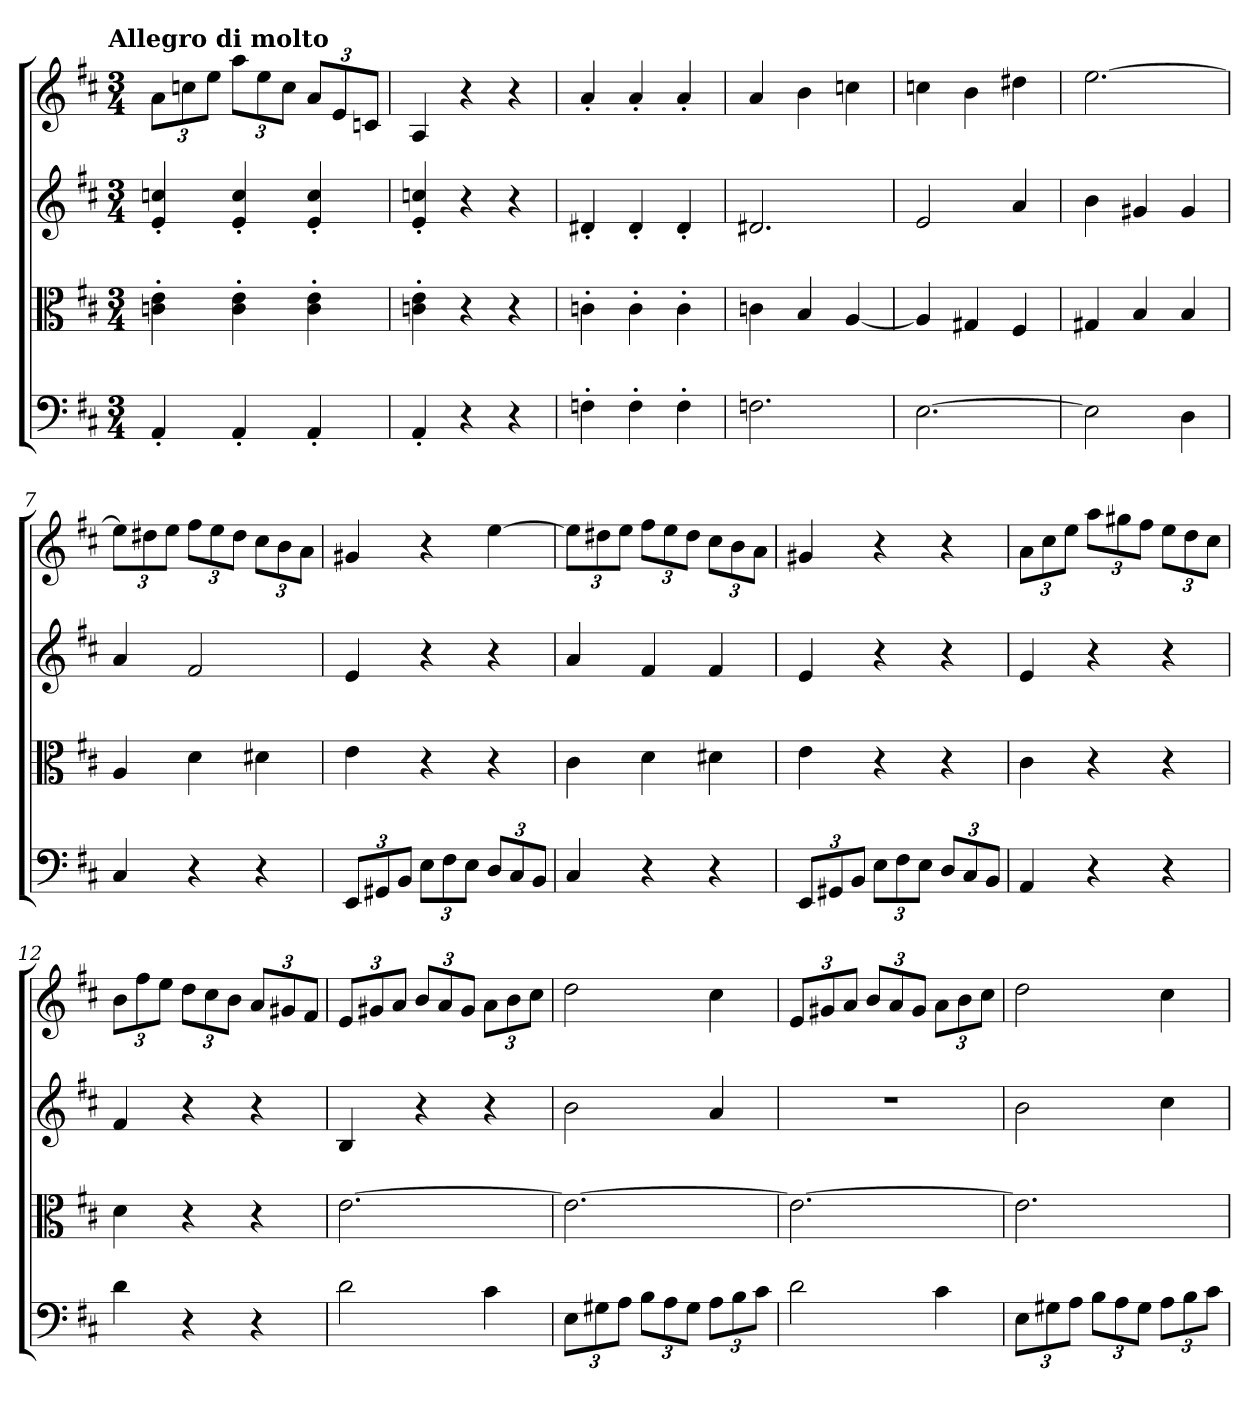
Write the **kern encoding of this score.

**kern	**kern	**kern	**kern
*part4	*part3	*part2	*part1
*staff4	*staff3	*staff2	*staff1
*clefF4	*clefC3	*clefG2	*clefG2
*k[f#c#]	*k[f#c#]	*k[f#c#]	*k[f#c#]
*D:	*D:	*D:	*D:
!!LO:TX:omd:t=Allegro di molto
*M3/4	*M3/4	*M3/4	*M3/4
*MM132	*MM132	*MM132	*MM132
=1	=1	=1	=1
4AA'	4cn' 4e'	4e' 4ccn'	12a\L
.	.	.	12ccn\
.	.	.	12ee\J
4AA'	4c' 4e'	4e' 4cc'	12aa\L
.	.	.	12ee\
.	.	.	12cc\J
4AA'	4c' 4e'	4e' 4cc'	12a/L
.	.	.	12e/
.	.	.	12cn/J
=2	=2	=2	=2
4AA'	4cn' 4e'	4e' 4ccn'	4A
4r	4r	4r	4r
4r	4r	4r	4r
=3	=3	=3	=3
4Fn'	4cn'	4d#X'	4a'
4F'	4c'	4d#'	4a'
4F'	4c'	4d#'	4a'
=4	=4	=4	=4
2.Fn	4cn	2.d#X	4a
.	4B	.	4b
.	[4A	.	4ccn
=5	=5	=5	=5
[2.E	4A]	2e	4ccn
.	4G#X	.	4b
.	4F#	4a	4dd#X
=6	=6	=6	=6
2E]	4G#X	4b	[2.ee
.	4B	4g#X	.
4D	4B	4g#	.
=7	=7	=7	=7
4C#	4A	4a	12ee\L]
.	.	.	12dd#X\
.	.	.	12ee\J
4r	4d	2f#	12ff#\L
.	.	.	12ee\
.	.	.	12dd#\J
4r	4d#X	.	12cc#\L
.	.	.	12b\
.	.	.	12a\J
=8	=8	=8	=8
12EE/L	4e	4e	4g#X
12GG#X/	.	.	.
12BB/J	.	.	.
12E\L	4r	4r	4r
12F#\	.	.	.
12E\J	.	.	.
12D/L	4r	4r	[4ee
12C#/	.	.	.
12BB/J	.	.	.
=9	=9	=9	=9
4C#	4c#	4a	12ee\L]
.	.	.	12dd#X\
.	.	.	12ee\J
4r	4d	4f#	12ff#\L
.	.	.	12ee\
.	.	.	12dd#\J
4r	4d#X	4f#	12cc#\L
.	.	.	12b\
.	.	.	12a\J
=10	=10	=10	=10
12EE/L	4e	4e	4g#X
12GG#X/	.	.	.
12BB/J	.	.	.
12E\L	4r	4r	4r
12F#\	.	.	.
12E\J	.	.	.
12D/L	4r	4r	4r
12C#/	.	.	.
12BB/J	.	.	.
=11	=11	=11	=11
4AA	4c#	4e	12a\L
.	.	.	12cc#\
.	.	.	12ee\J
4r	4r	4r	12aa\L
.	.	.	12gg#X\
.	.	.	12ff#\J
4r	4r	4r	12ee\L
.	.	.	12dd\
.	.	.	12cc#\J
=12	=12	=12	=12
4d	4d	4f#	12b\L
.	.	.	12ff#\
.	.	.	12ee\J
4r	4r	4r	12dd\L
.	.	.	12cc#\
.	.	.	12b\J
4r	4r	4r	12a/L
.	.	.	12g#X/
.	.	.	12f#/J
=13	=13	=13	=13
2d	[2.e	4B	12e/L
.	.	.	12g#X/
.	.	.	12a/J
.	.	4r	12b/L
.	.	.	12a/
.	.	.	12g#/J
4c#	.	4r	12a\L
.	.	.	12b\
.	.	.	12cc#\J
=14	=14	=14	=14
12E\L	2.e_	2b	2dd
12G#X\	.	.	.
12A\J	.	.	.
12B\L	.	.	.
12A\	.	.	.
12G#\J	.	.	.
12A\L	.	4a	4cc#
12B\	.	.	.
12c#\J	.	.	.
=15	=15	=15	=15
2d	2.e_	2.r	12e/L
.	.	.	12g#X/
.	.	.	12a/J
.	.	.	12b/L
.	.	.	12a/
.	.	.	12g#/J
4c#	.	.	12a\L
.	.	.	12b\
.	.	.	12cc#\J
=16	=16	=16	=16
12E\L	2.e]	2b	2dd
12G#X\	.	.	.
12A\J	.	.	.
12B\L	.	.	.
12A\	.	.	.
12G#\J	.	.	.
12A\L	.	4cc#	4cc#
12B\	.	.	.
12c#\J	.	.	.
=	=	=	=
*-	*-	*-	*-
